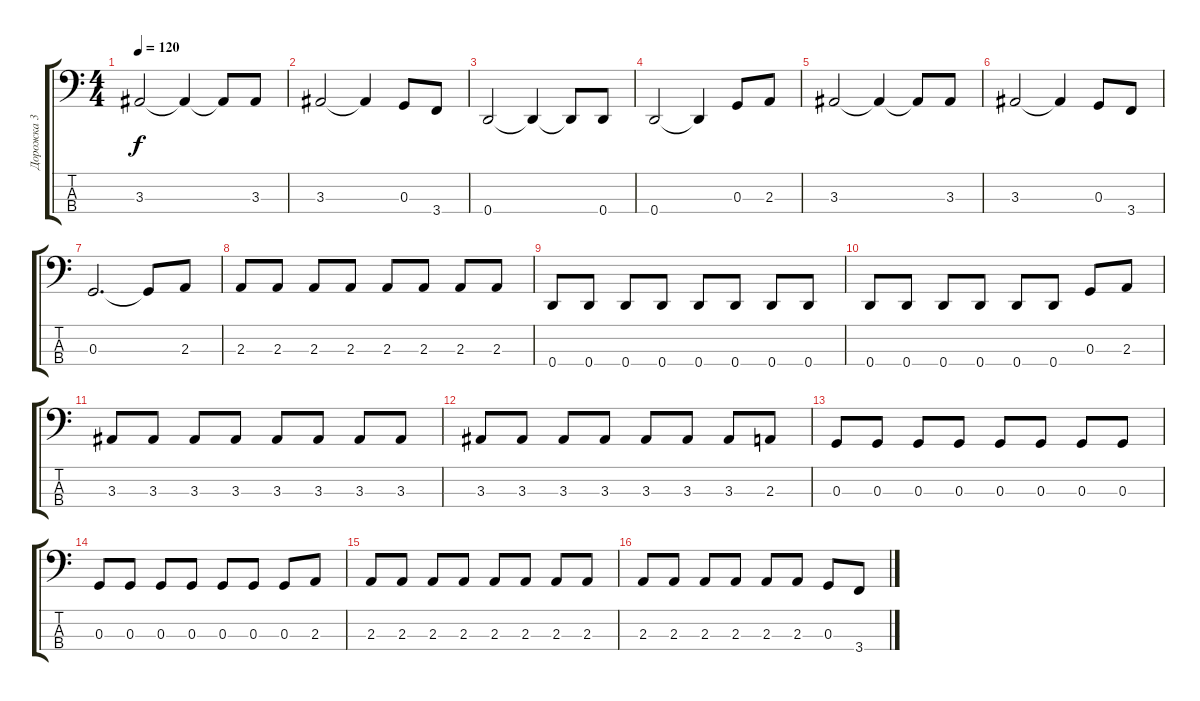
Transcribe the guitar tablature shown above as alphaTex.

\track ("Дорожка 3" "Дорожка 3") {instrument electricbassfinger}
\staff {score tabs}
\tuning (F2 C2 G1 D1) {hide}
\ts (4 4)
\tempo 120
\clef f4
\ks c
3.3.2{dy f} 3.3{t}.4 3.3{t}.8 3.3.8 |
3.3.2 3.3{t}.4 0.3.8 3.4.8 |
0.4.2 0.4{t}.4 0.4{t}.8 0.4.8 |
0.4.2 0.4{t}.4 0.3.8 2.3.8 |
3.3.2 3.3{t}.4 3.3{t}.8 3.3.8 |
3.3.2 3.3{t}.4 0.3.8 3.4.8 |
0.3.2{d} 0.3{t}.8 2.3.8 |
2.3.8 2.3.8 2.3.8 2.3.8 2.3.8 2.3.8 2.3.8 2.3.8 |
0.4.8 0.4.8 0.4.8 0.4.8 0.4.8 0.4.8 0.4.8 0.4.8 |
0.4.8 0.4.8 0.4.8 0.4.8 0.4.8 0.4.8 0.3.8 2.3.8 |
3.3.8 3.3.8 3.3.8 3.3.8 3.3.8 3.3.8 3.3.8 3.3.8 |
3.3.8 3.3.8 3.3.8 3.3.8 3.3.8 3.3.8 3.3.8 2.3.8 |
0.3.8 0.3.8 0.3.8 0.3.8 0.3.8 0.3.8 0.3.8 0.3.8 |
0.3.8 0.3.8 0.3.8 0.3.8 0.3.8 0.3.8 0.3.8 2.3.8 |
2.3.8 2.3.8 2.3.8 2.3.8 2.3.8 2.3.8 2.3.8 2.3.8 |
2.3.8 2.3.8 2.3.8 2.3.8 2.3.8 2.3.8 0.3.8 3.4.8
